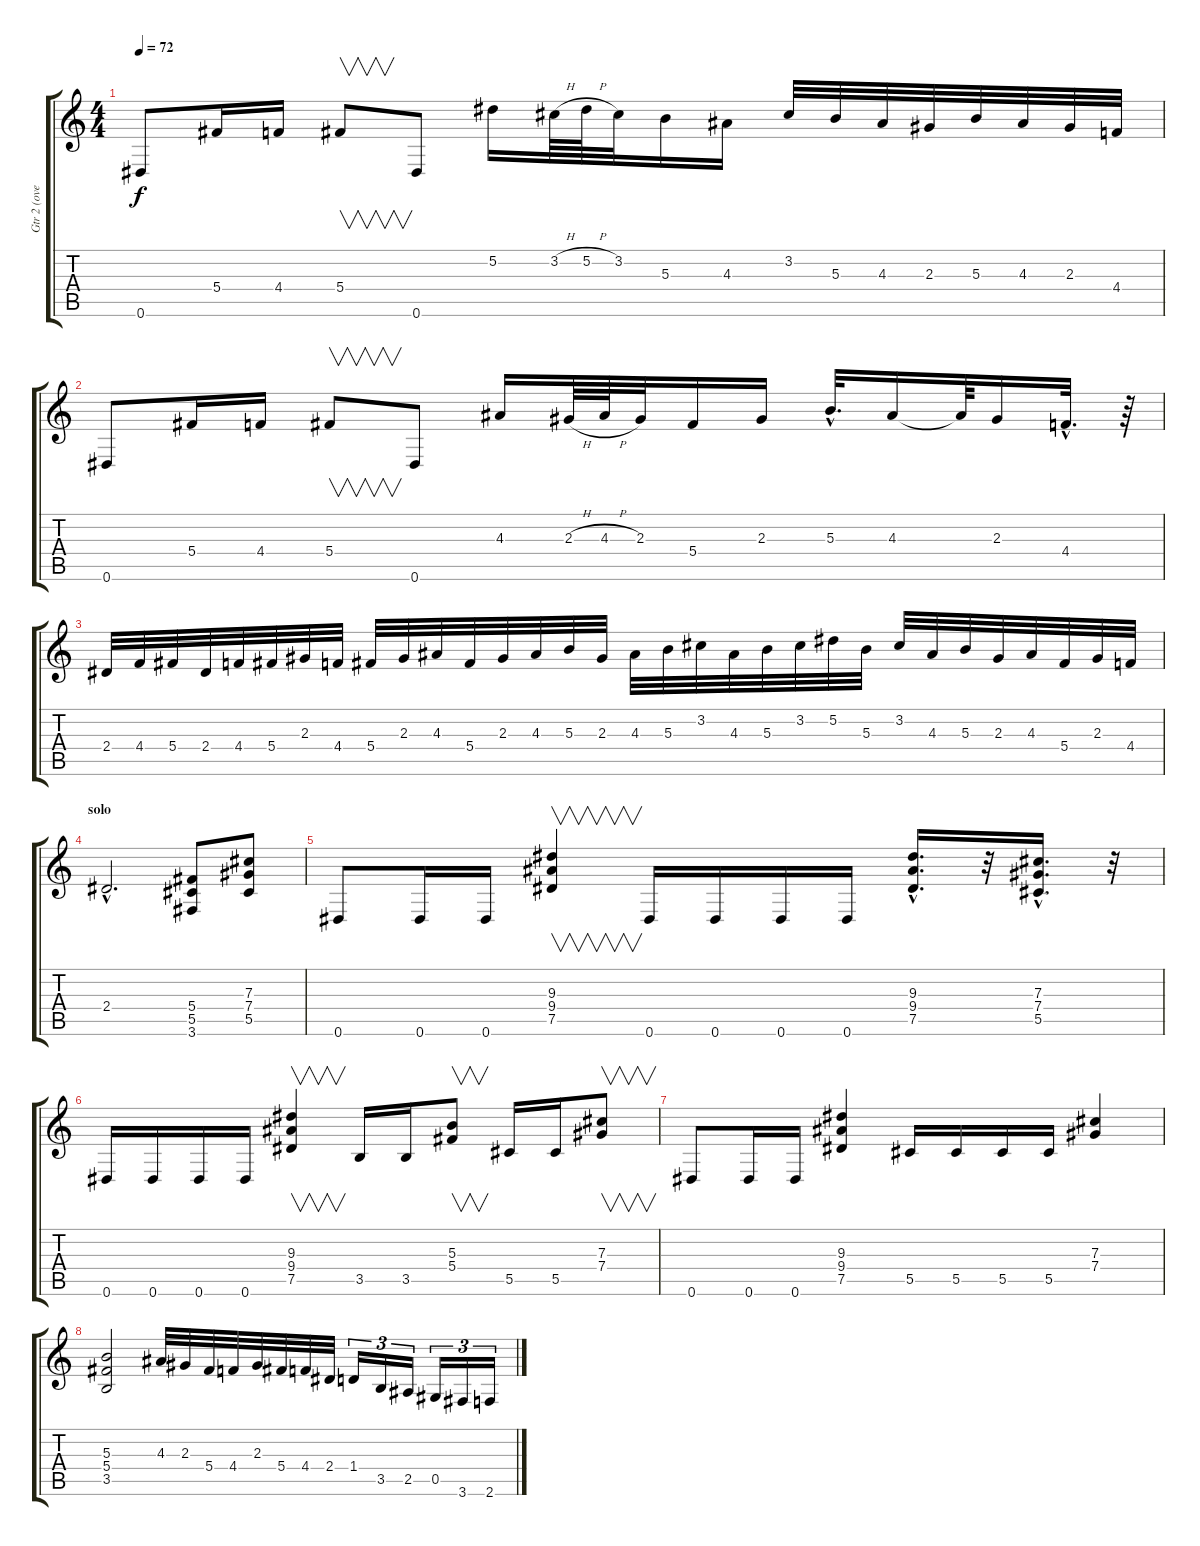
\track ("Gtr 2 (overdrive)" "Gtr 2 (ove") {instrument overdrivenguitar}
\staff {score tabs}
\tuning (Eb4 Bb3 Gb3 Db3 Ab2 Eb2) {hide}
\ts (4 4)
\tempo 72
\clef g2
\ks c
0.6.8{dy f} 5.4.16 4.4.16 5.4.8{v} 0.6.8 5.2.16 3.2{h}.64 5.2{h}.64 3.2.32 5.3.16 4.3.16 3.2.32 5.3.32 4.3.32 2.3.32 5.3.32 4.3.32 2.3.32 4.4.32 |
0.6.8 5.4.16 4.4.16 5.4.8{v} 0.6.8 4.3.16 2.3{h}.64 4.3{h}.64 2.3.32 5.4.16 2.3.16 5.3{hac}.32{d} 4.3.16 4.3{t}.64 2.3.16 4.4{hac}.32{d} r.64 |
2.4.32 4.4.32 5.4.32 2.4.32 4.4.32 5.4.32 2.3.32 4.4.32 5.4.32 2.3.32 4.3.32 5.4.32 2.3.32 4.3.32 5.3.32 2.3.32 4.3.32 5.3.32 3.2.32 4.3.32 5.3.32 3.2.32 5.2.32 5.3.32 3.2.32 4.3.32 5.3.32 2.3.32 4.3.32 5.4.32 2.3.32 4.4.32 |
\section ("" "solo")
2.4{hac}.2{d} (5.4 5.5 3.6).8 (7.3 7.4 5.5).8 |
0.6.8 0.6.16 0.6.16 (9.3 9.4 7.5).4{v} 0.6.16 0.6.16 0.6.16 0.6.16 (9.3{hac} 9.4{hac} 7.5{hac}).16{d} r.32 (7.3{hac} 7.4{hac} 5.5{hac}).16{d} r.32 |
0.6.16 0.6.16 0.6.16 0.6.16 (9.3 9.4 7.5).4{v} 3.5.16 3.5.16 (5.3 5.4).8{v} 5.5.16 5.5.16 (7.3 7.4).8{v} |
0.6.8 0.6.16 0.6.16 (9.3 9.4 7.5).4 5.5.16 5.5.16 5.5.16 5.5.16 (7.3 7.4).4 |
(5.3 5.4 3.5).2 4.3.32 2.3.32 5.4.32 4.4.32 2.3.32 5.4.32 4.4.32 2.4.32 1.4.16{tu (3 2)} 3.5.16{tu (3 2)} 2.5.16{tu (3 2)} 0.5.16{tu (3 2)} 3.6.16{tu (3 2)} 2.6.16{tu (3 2)}
